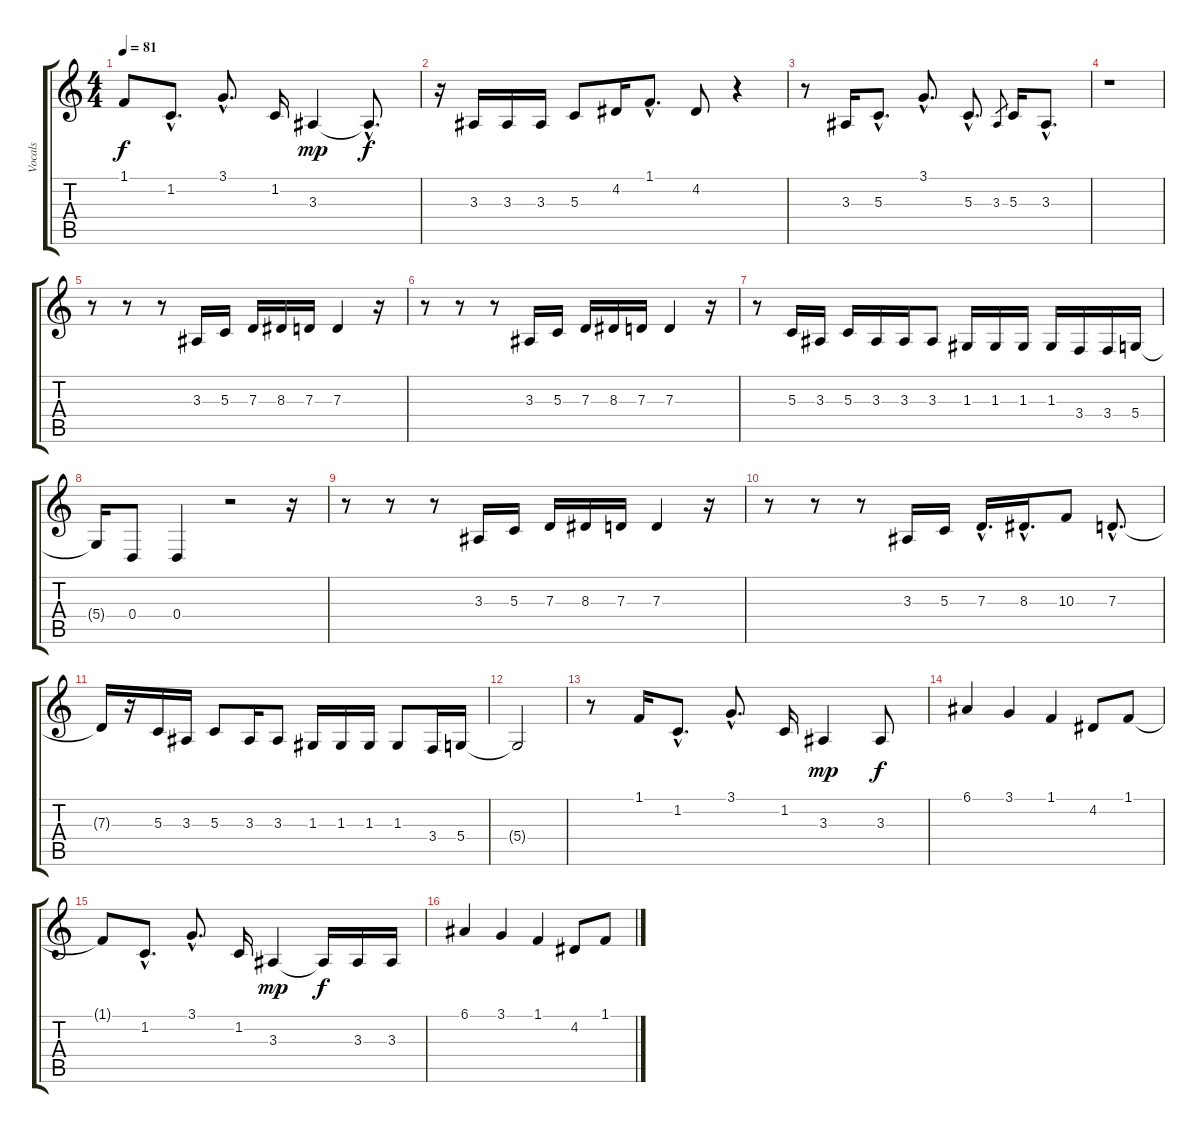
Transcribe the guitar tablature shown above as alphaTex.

\track ("Vocals" "Vocals") {instrument tenorsax}
\staff {score tabs}
\tuning (E4 B3 G3 D3 A2 E2) {hide}
\ts (4 4)
\tempo 81
\clef g2
\ks c
1.1{t}.8{dy f} 1.2{hac}.8{d} 3.1{hac}.8{d} 1.2.16 3.3.4{dy mp} 3.3{hac t}.8{d dy f} |
r.16 3.3.16 3.3.16 3.3.16 5.3.8 4.2.16 1.1{hac}.8{d} 4.2.8 r.4 |
r.8 3.3.16 5.3{hac}.8{d} 3.1{hac}.8{d} 5.3{hac}.8{d} 3.3.8{gr} 5.3.16 3.3{hac}.8{d} |
r.1 |
r.8 r.8 r.8 3.3.16 5.3.16 7.3.16 8.3.16 7.3.16 7.3.4 r.16 |
r.8 r.8 r.8 3.3.16 5.3.16 7.3.16 8.3.16 7.3.16 7.3.4 r.16 |
r.8 5.3.16 3.3.16 5.3.16 3.3.16 3.3.16 3.3.8 1.3.16 1.3.16 1.3.16 1.3.16 3.4.16 3.4.16 5.4.16 |
5.4{t}.16 0.4.8 0.4.4 r.2 r.16 |
r.8 r.8 r.8 3.3.16 5.3.16 7.3.16 8.3.16 7.3.16 7.3.4 r.16 |
r.8 r.8 r.8 3.3.16 5.3.16 7.3{hac}.16{d} 8.3{hac}.16{d} 10.3.8 7.3{hac}.8{d} |
7.3{t}.16 r.16 5.3.16 3.3.16 5.3.8 3.3.16 3.3.8 1.3.16 1.3.16 1.3.16 1.3.8 3.4.16 5.4.16 |
5.4{t}.2 |
r.8 1.1.16 1.2{hac}.8{d} 3.1{hac}.8{d} 1.2.16 3.3.4{dy mp} 3.3.8{dy f} |
6.1.4 3.1.4 1.1.4 4.2.8 1.1.8 |
1.1{t}.8 1.2{hac}.8{d} 3.1{hac}.8{d} 1.2.16 3.3.4{dy mp} 3.3{t}.16{dy f} 3.3.16 3.3.16 |
6.1.4 3.1.4 1.1.4 4.2.8 1.1.8
